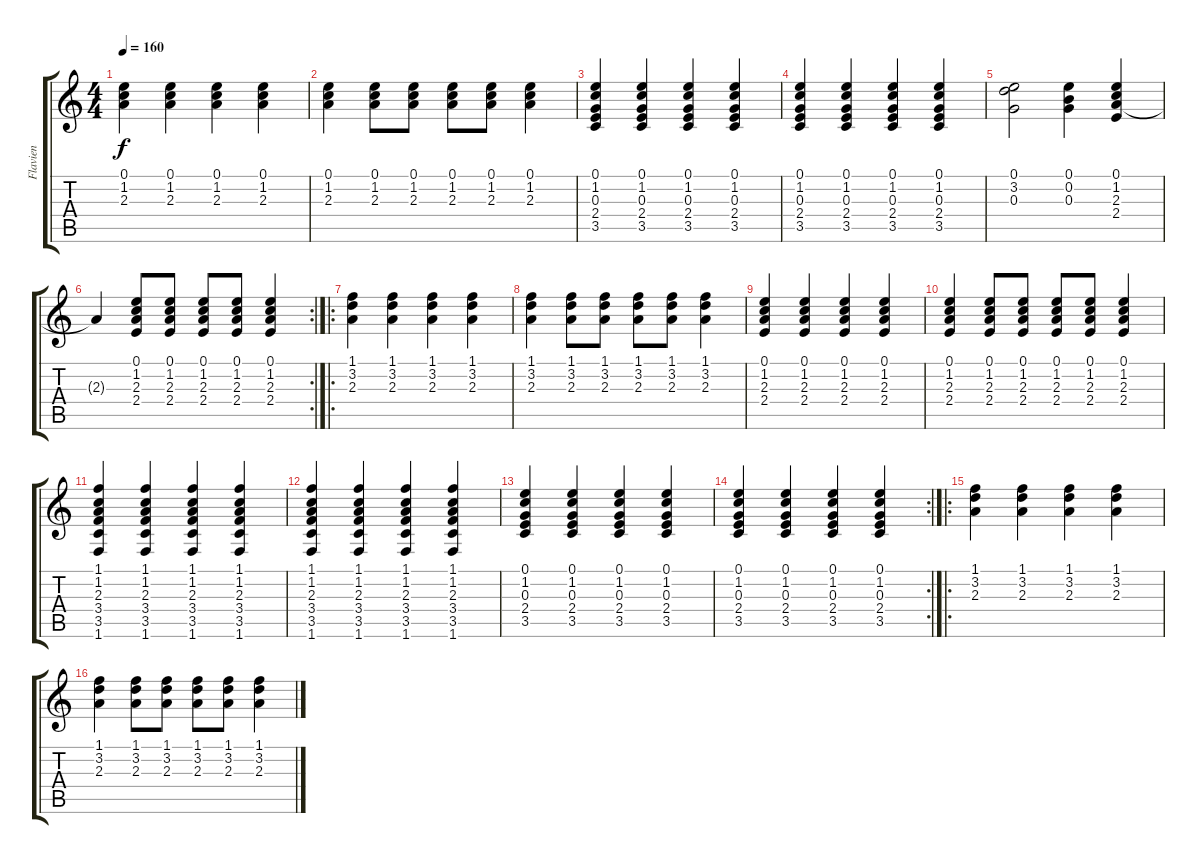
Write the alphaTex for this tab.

\track ("Flavien" "Flavien") {instrument overdrivenguitar}
\staff {score tabs}
\tuning (E4 B3 G3 D3 A2 E2) {hide}
\ts (4 4)
\tempo 160
\clef g2
\ks c
(0.1 1.2 2.3).4{dy f} (0.1 1.2 2.3).4 (0.1 1.2 2.3).4 (0.1 1.2 2.3).4 |
(0.1 1.2 2.3).4 (0.1 1.2 2.3).8 (0.1 1.2 2.3).8 (0.1 1.2 2.3).8 (0.1 1.2 2.3).8 (0.1 1.2 2.3).4 |
(0.1 1.2 0.3 2.4 3.5).4 (0.1 1.2 0.3 2.4 3.5).4 (0.1 1.2 0.3 2.4 3.5).4 (0.1 1.2 0.3 2.4 3.5).4 |
(0.1 1.2 0.3 2.4 3.5).4 (0.1 1.2 0.3 2.4 3.5).4 (0.1 1.2 0.3 2.4 3.5).4 (0.1 1.2 0.3 2.4 3.5).4 |
(0.1 3.2 0.3).2 (0.1 0.2 0.3).4 (0.1 1.2 2.3 2.4).4 |
\rc 2
2.3{t}.4 (0.1 1.2 2.3 2.4).8 (0.1 1.2 2.3 2.4).8 (0.1 1.2 2.3 2.4).8 (0.1 1.2 2.3 2.4).8 (0.1 1.2 2.3 2.4).4 |
\ro
(1.1 3.2 2.3).4 (1.1 3.2 2.3).4 (1.1 3.2 2.3).4 (1.1 3.2 2.3).4 |
(1.1 3.2 2.3).4 (1.1 3.2 2.3).8 (1.1 3.2 2.3).8 (1.1 3.2 2.3).8 (1.1 3.2 2.3).8 (1.1 3.2 2.3).4 |
(0.1 1.2 2.3 2.4).4 (0.1 1.2 2.3 2.4).4 (0.1 1.2 2.3 2.4).4 (0.1 1.2 2.3 2.4).4 |
(0.1 1.2 2.3 2.4).4 (0.1 1.2 2.3 2.4).8 (0.1 1.2 2.3 2.4).8 (0.1 1.2 2.3 2.4).8 (0.1 1.2 2.3 2.4).8 (0.1 1.2 2.3 2.4).4 |
(1.1 1.2 2.3 3.4 3.5 1.6).4 (1.1 1.2 2.3 3.4 3.5 1.6).4 (1.1 1.2 2.3 3.4 3.5 1.6).4 (1.1 1.2 2.3 3.4 3.5 1.6).4 |
(1.1 1.2 2.3 3.4 3.5 1.6).4 (1.1 1.2 2.3 3.4 3.5 1.6).4 (1.1 1.2 2.3 3.4 3.5 1.6).4 (1.1 1.2 2.3 3.4 3.5 1.6).4 |
(0.1 1.2 0.3 2.4 3.5).4 (0.1 1.2 0.3 2.4 3.5).4 (0.1 1.2 0.3 2.4 3.5).4 (0.1 1.2 0.3 2.4 3.5).4 |
\rc 2
(0.1 1.2 0.3 2.4 3.5).4 (0.1 1.2 0.3 2.4 3.5).4 (0.1 1.2 0.3 2.4 3.5).4 (0.1 1.2 0.3 2.4 3.5).4 |
\ro
(1.1 3.2 2.3).4 (1.1 3.2 2.3).4 (1.1 3.2 2.3).4 (1.1 3.2 2.3).4 |
(1.1 3.2 2.3).4 (1.1 3.2 2.3).8 (1.1 3.2 2.3).8 (1.1 3.2 2.3).8 (1.1 3.2 2.3).8 (1.1 3.2 2.3).4
